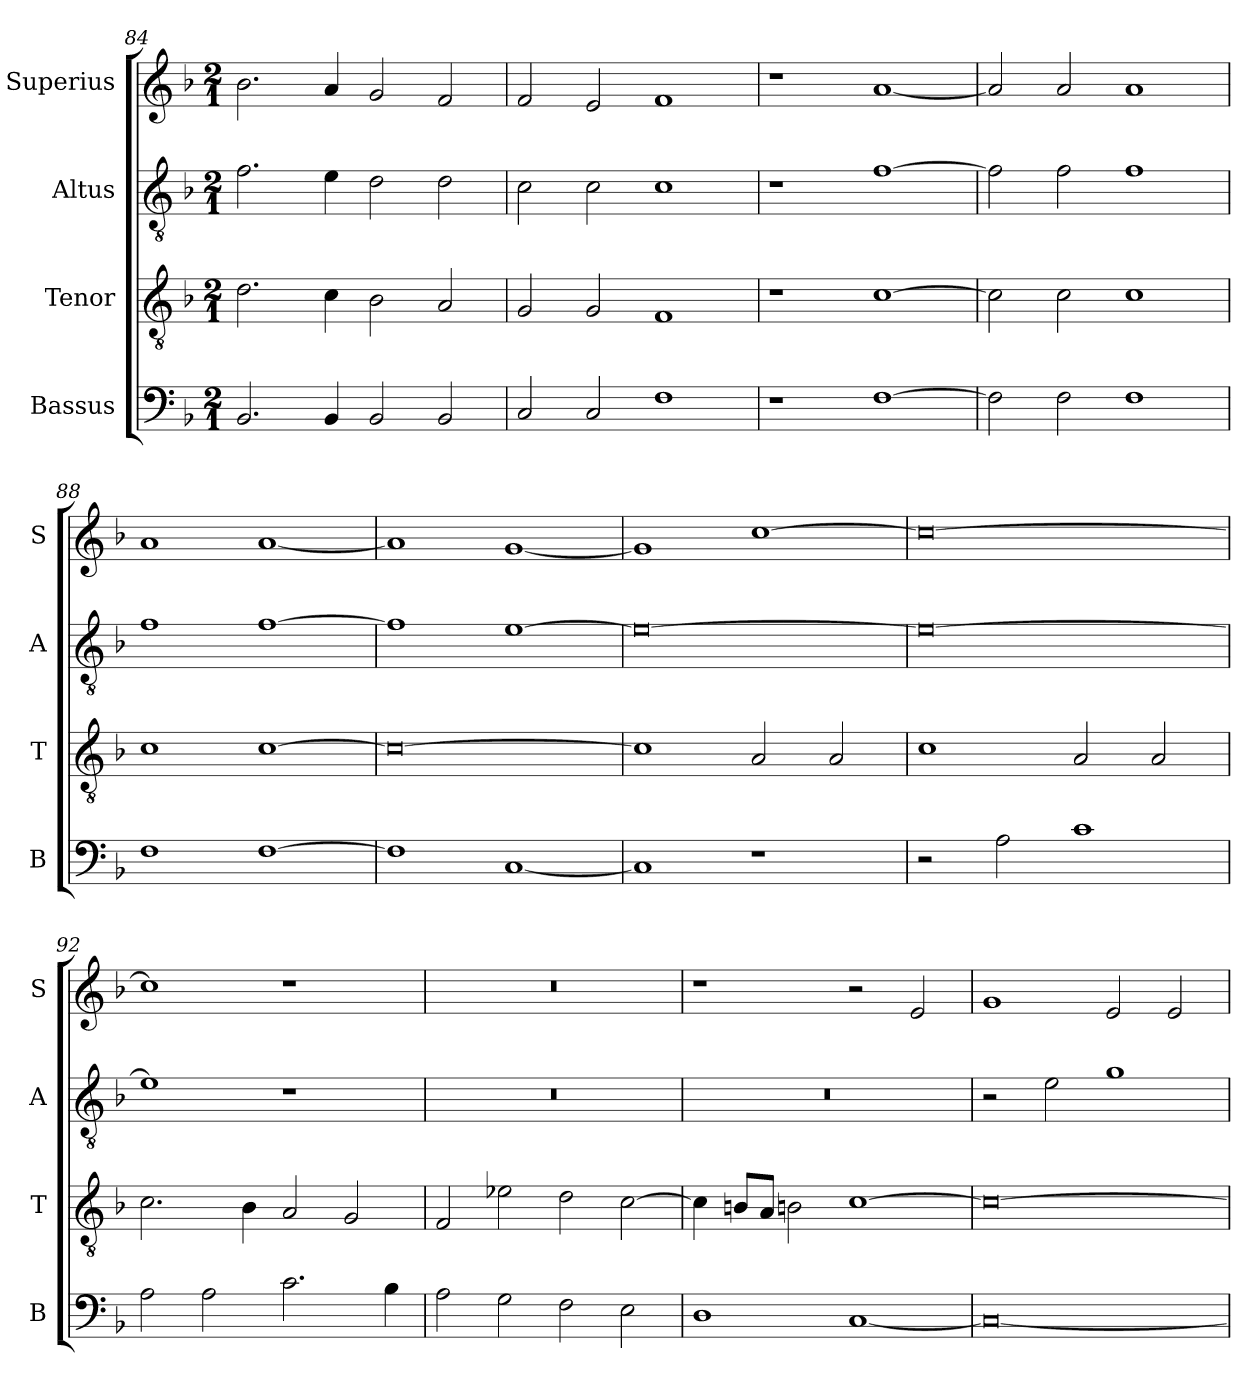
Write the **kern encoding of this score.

**kern	**kern	**kern	**kern
*part4	*part3	*part2	*part1
*staff4	*staff3	*staff2	*staff1
*I"Bassus	*I"Tenor	*I"Altus	*I"Superius
*I'B	*I'T	*I'A	*I'S
*clefF4	*clefGv2	*clefGv2	*clefG2
*k[b-]	*k[b-]	*k[b-]	*k[b-]
*F:	*F:	*F:	*F:
*M2/1	*M2/1	*M2/1	*M2/1
=84	=84	=84	=84
2.BB-	2.d	2.f	2.b-
4BB-	4c	4e	4a
2BB-	2B-	2d	2g
2BB-	2A	2d	2f
=85	=85	=85	=85
2C	2G	2c	2f
2C	2G	2c	2e
1F	1F	1c	1f
=86	=86	=86	=86
1r	1r	1r	1r
[1F	[1c	[1f	[1a
=87	=87	=87	=87
2F]	2c]	2f]	2a]
2F	2c	2f	2a
1F	1c	1f	1a
=88	=88	=88	=88
1F	1c	1f	1a
[1F	[1c	[1f	[1a
=89	=89	=89	=89
1F]	0c_	1f]	1a]
[1C	.	[1e	[1g
=90	=90	=90	=90
1C]	1c]	0e_	1g]
1r	2A	.	[1cc
.	2A	.	.
=91	=91	=91	=91
2r	1c	0e_	0cc_
2A	.	.	.
1c	2A	.	.
.	2A	.	.
=92	=92	=92	=92
2A	2.c	1e]	1cc]
2A	.	.	.
.	4B-	.	.
2.c	2A	1r	1r
.	2G	.	.
4B-	.	.	.
=93	=93	=93	=93
2A	2F	0r	0r
2G	2e-X	.	.
2F	2d	.	.
2E	[2c	.	.
=94	=94	=94	=94
1D	4c]	0r	1r
.	8BnL	.	.
.	8AJ	.	.
.	2Bn	.	.
[1C	[1c	.	2r
.	.	.	2e
=95	=95	=95	=95
0C_	0c_	2r	1g
.	.	2e	.
.	.	1g	2e
.	.	.	2e
=	=	=	=
*-	*-	*-	*-
